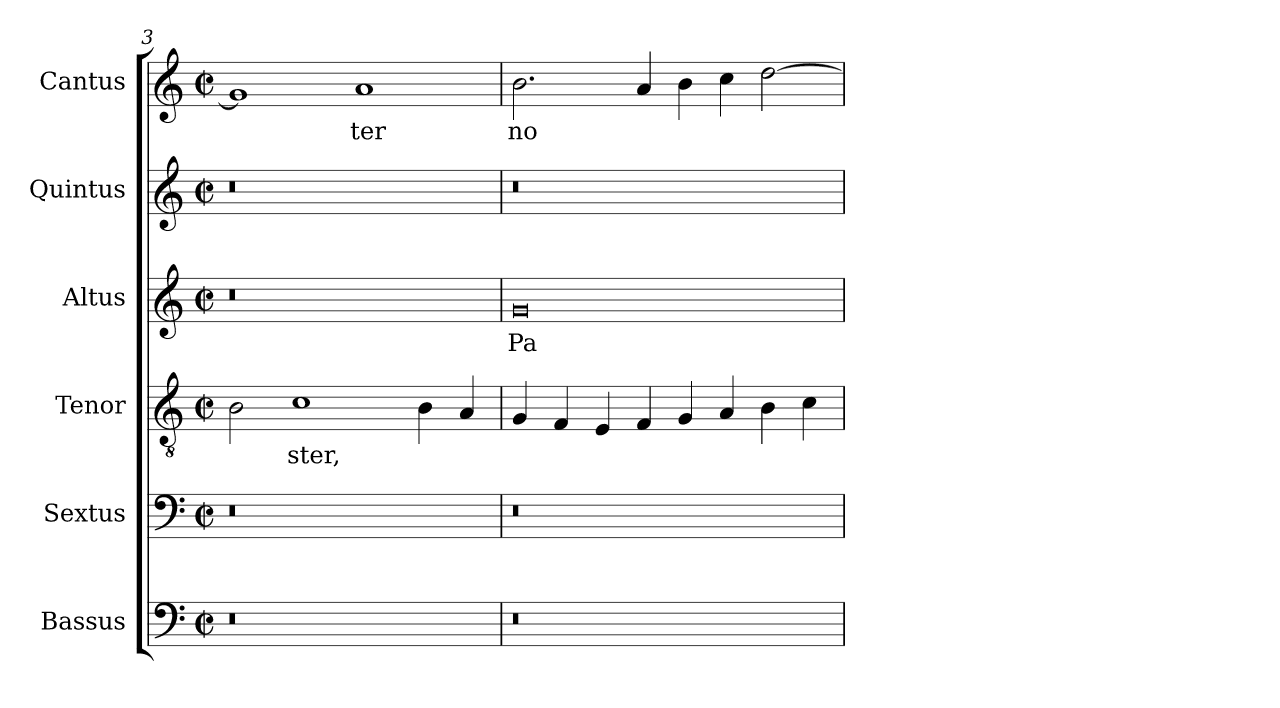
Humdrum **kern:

**kern	**kern	**kern	**text	**kern	**text	**kern	**kern	**text
*part6	*part5	*part4	*part4	*part3	*part3	*part2	*part1	*part1
*staff6	*staff5	*staff4	*staff4	*staff3	*staff3	*staff2	*staff1	*staff1
*I"Bassus	*I"Sextus	*I"Tenor	*	*I"Altus	*	*I"Quintus	*I"Cantus	*
*clefF4	*clefF4	*clefGv2	*	*clefG2	*	*clefG2	*clefG2	*
*k[]	*k[]	*k[]	*	*k[]	*	*k[]	*k[]	*
*C:	*C:	*C:	*	*C:	*	*C:	*C:	*
*M2/2	*M2/2	*M2/2	*	*M2/2	*	*M2/2	*M2/2	*
*met(c|)	*met(c|)	*met(c|)	*	*met(c|)	*	*met(c|)	*met(c|)	*
=3	=3	=3	=3	=3	=3	=3	=3	=3
!	!	!	!LO:LY:b:cj	!	!	!	!	!LO:LY:b:cj
0r	0r	2B\	--	0r	.	0r	1g]	--
!	!	!	!LO:LY:b:cj	!	!	!	!	!
.	.	1c	-ster,	.	.	.	.	.
!	!	!	!	!	!	!	!	!LO:LY:b:cj
.	.	.	.	.	.	.	1a	-ter
!	!	!	!LO:LY:b:cj	!	!	!	!	!
.	.	4B\	.	.	.	.	.	.
!	!	!	!LO:LY:b:cj	!	!	!	!	!
.	.	4A/	.	.	.	.	.	.
=4	=4	=4	=4	=4	=4	=4	=4	=4
!	!	!	!LO:LY:b:cj	!	!LO:LY:b:cj	!	!	!LO:LY:b:cj
0r	0r	4G/	.	0g	Pa-	0r	2.b\	no-
!	!	!	!LO:LY:b:cj	!	!	!	!	!
.	.	4F/	.	.	.	.	.	.
!	!	!	!LO:LY:b:cj	!	!	!	!	!
.	.	4E/	.	.	.	.	.	.
!	!	!	!LO:LY:b:cj	!	!	!	!	!LO:LY:b:cj
.	.	4F/	.	.	.	.	4a/	--
!	!	!	!LO:LY:b:cj	!	!	!	!	!LO:LY:b:cj
.	.	4G/	.	.	.	.	4b\	--
!	!	!	!LO:LY:b:cj	!	!	!	!	!LO:LY:b:cj
.	.	4A/	.	.	.	.	4cc\	--
!	!	!	!LO:LY:b:cj	!	!	!	!	!LO:LY:b:cj
.	.	4B\	.	.	.	.	[>2dd\	--
!	!	!	!LO:LY:b:cj	!	!	!	!	!
.	.	4c\	.	.	.	.	.	.
=	=	=	=	=	=	=	=	=
*-	*-	*-	*-	*-	*-	*-	*-	*-
